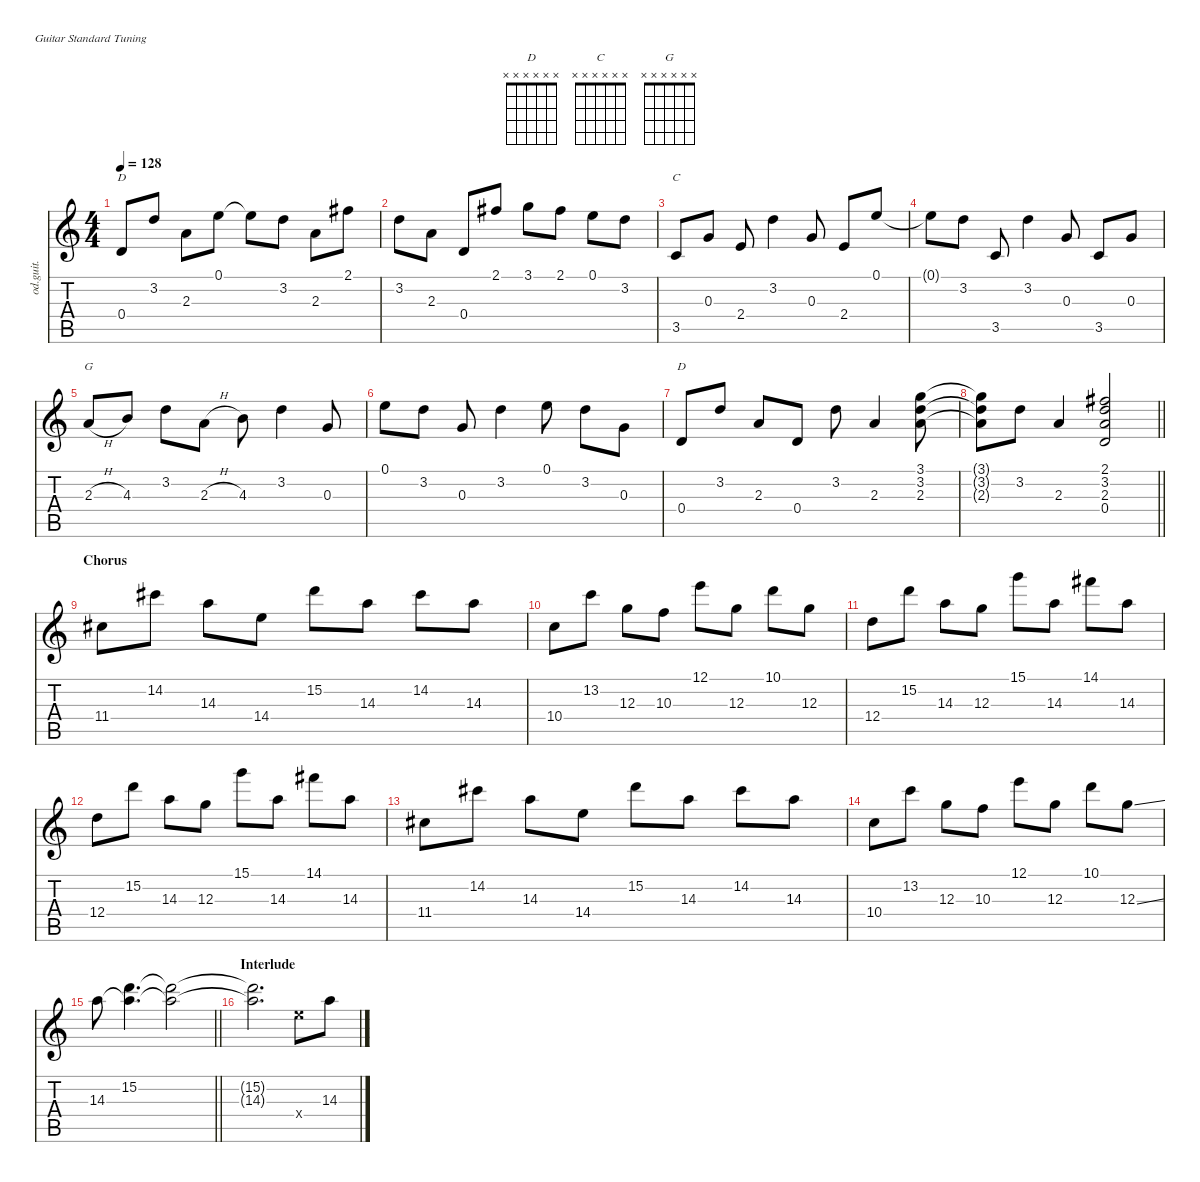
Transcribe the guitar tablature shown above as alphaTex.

\defaultSystemsLayout 4
\hideDynamics
\bracketExtendMode nobrackets
\otherSystemsTrackNameOrientation horizontal
\track ("Guitar(Slash)" "od.guit.") {instrument overdrivenguitar}
\staff {score tabs}
\tuning (E4 B3 G3 D3 A2 E2)
\chord ("D" x x x x x x)
\chord ("C" x x x x x x)
\chord ("G" x x x x x x)
\ts (4 4)
\tempo 128
\clef g2
\ks c
0.4.8{ch "D" dy f beam Up} 3.2.8{beam Up} 2.3.8{beam Down} 0.1.8{beam Down} 0.1{t}.8{beam Down} 3.2.8{beam Down} 2.3.8{beam Down} 2.1{acc #}.8{beam Down} |
3.2.8{beam Down} 2.3.8{beam Down} 0.4.8{beam Up} 2.1{acc #}.8{beam Up} 3.1.8{beam Down} 2.1{acc #}.8{beam Down} 0.1.8{beam Down} 3.2.8{beam Down} |
3.5.8{ch "C" beam Up} 0.3.8{beam Up} 2.4.8{beam Up} 3.2.4{beam Down} 0.3.8{beam Up} 2.4.8{beam Up} 0.1.8{beam Up} |
0.1{t}.8{beam Down} 3.2.8{beam Down} 3.5.8{beam Up} 3.2.4{beam Down} 0.3.8{beam Up} 3.5.8{beam Up} 0.3.8{beam Up} |
2.3{h}.8{ch "G" beam Up} 4.3.8{beam Up} 3.2.8{beam Down} 2.3{h}.8{beam Down} 4.3.8{beam Down} 3.2.4{beam Down} 0.3.8{beam Up} |
0.1.8{beam Down} 3.2.8{beam Down} 0.3.8{beam Up} 3.2.4{beam Down} 0.1.8{beam Down} 3.2.8{beam Down} 0.3.8{beam Down} |
0.4.8{ch "D" beam Up} 3.2.8{beam Up} 2.3.8{beam Up} 0.4.8{beam Up} 3.2.8{beam Down} 2.3.4{beam Up} (3.1 3.2 2.3).8{beam Down} |
\barLineRight lightlight
(3.1{t} 3.2{t} 2.3{t}).8{beam Down} 3.2.8{beam Down} 2.3.4{beam Up} (2.1{acc #} 3.2 2.3 0.4).2{beam Up} |
\section ("" "Chorus")
11.4{acc #}.8{dy ff instrument overdrivenguitar beam Down} 14.2{acc #}.8{beam Down} 14.3.8{beam Down} 14.4.8{beam Down} 15.2.8{beam Down} 14.3.8{beam Down} 14.2{acc #}.8{beam Down} 14.3.8{beam Down} |
10.4.8{beam Down} 13.2.8{beam Down} 12.3.8{beam Down} 10.3.8{beam Down} 12.1.8{beam Down} 12.3.8{beam Down} 10.1.8{beam Down} 12.3.8{beam Down} |
12.4.8{beam Down} 15.2.8{beam Down} 14.3.8{beam Down} 12.3.8{beam Down} 15.1.8{beam Down} 14.3.8{beam Down} 14.1{acc #}.8{beam Down} 14.3.8{beam Down} |
12.4.8{beam Down} 15.2.8{beam Down} 14.3.8{beam Down} 12.3.8{beam Down} 15.1.8{beam Down} 14.3.8{beam Down} 14.1{acc #}.8{beam Down} 14.3.8{beam Down} |
11.4{acc #}.8{beam Down} 14.2{acc #}.8{beam Down} 14.3.8{beam Down} 14.4.8{beam Down} 15.2.8{beam Down} 14.3.8{beam Down} 14.2{acc #}.8{beam Down} 14.3.8{beam Down} |
10.4.8{beam Down} 13.2.8{beam Down} 12.3.8{beam Down} 10.3.8{beam Down} 12.1.8{beam Down} 12.3.8{beam Down} 10.1.8{beam Down} 12.3{ss}.8{beam Down} |
\barLineRight lightlight
14.3.8{beam Down} (15.2 14.3{t}).4{d beam Down} (15.2{t} 14.3{t}).2{beam Down} |
\section ("" "Interlude")
(15.2{t} 14.3{t}).2{d beam Down} 14.4{x}.8{beam Down} 14.3.8{beam Down}
